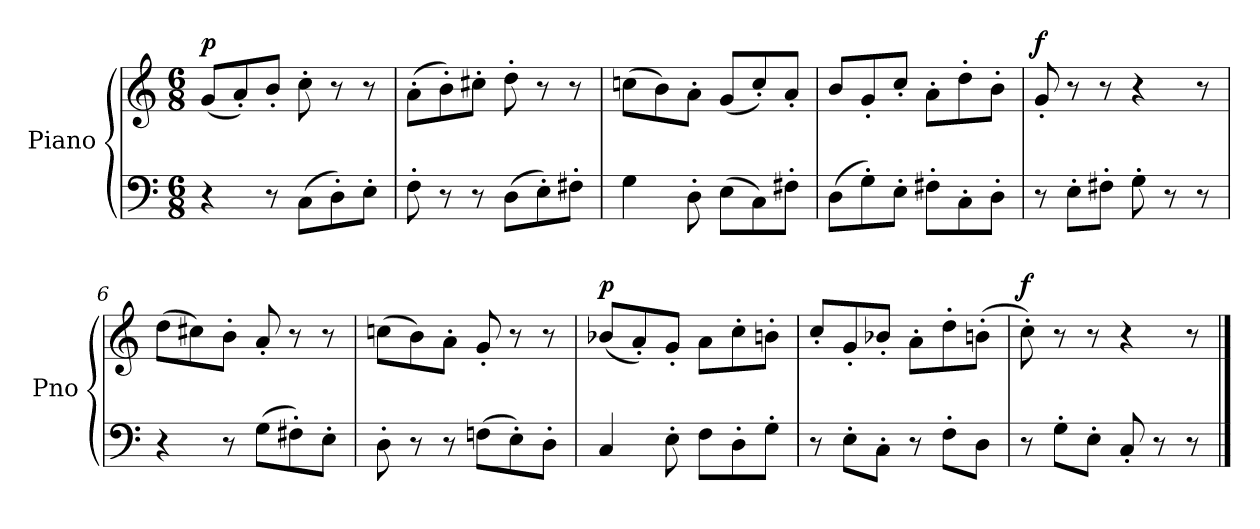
**kern	**kern	**dynam
*part2	*part1	*part1
*staff2	*staff1	*staff1
*I"Piano	*I"Piano	*
*I'Pno	*I'Pno	*
*clefF4	*clefG2	*
*M6/8	*M6/8	*
*MM75	*MM75	*
=1	=1	=1
!	!	!LO:DY:a
4r	(8g/L	p
.	8a'/)	.
8r	8b'/J	.
(8C\L	8cc'\	.
8D'\)	8r	.
8E'\J	8r	.
=2	=2	=2
8F'\	(8a'\L	.
8r	8b'\)	.
8r	8cc#X'\J	.
(8D\L	8dd'\	.
8E'\)	8r	.
8F#X'\J	8r	.
=3	=3	=3
4G\	(8ccn\L	.
.	8b\)	.
8D'\	8a'\J	.
(8E\L	(8g/L	.
8C\)	8cc'/)	.
8F#X'\J	8a'/J	.
=4	=4	=4
(8D\L	8b/L	.
8G'\)	8g'/	.
8E'\J	8cc'/J	.
8F#X'\L	8a'\L	.
8C'\	8dd'\	.
8D'\J	8b'\J	.
!!LO:LB:g=z
=5	=5	=5
!	!	!LO:DY:a
8r	8g'/	f
8E'\L	8r	.
8F#X'\J	8r	.
8G'\	4r	.
8r	.	.
8r	8r	.
=6	=6	=6
4r	(8dd\L	.
.	8cc#X\)	.
8r	8b'\J	.
(8G\L	8a'/	.
8F#X'\)	8r	.
8E'\J	8r	.
=7	=7	=7
8D'\	(8ccn\L	.
8r	8b\)	.
8r	8a'\J	.
(8Fn\L	8g'/	.
8E'\)	8r	.
8D'\J	8r	.
=8	=8	=8
!	!	!LO:DY:a
4C/	(8b-X/L	p
.	8a'/)	.
8E'\	8g'/J	.
8F\L	8a\L	.
8D'\	8cc'\	.
8G'\J	8bn'\J	.
=9	=9	=9
8r	8cc'/L	.
8E'\L	8g'/	.
8C'\J	8b-X'/J	.
8r	8a'\L	.
8F'\L	8dd'\	.
8D\J	(8bn'\J	.
=10	=10	=10
!	!	!LO:DY:a
8r	8cc'\)	f
8G'\L	8r	.
8E'\J	8r	.
8C'/	4r	.
8r	.	.
8r	8r	.
==	==	==
*-	*-	*-
